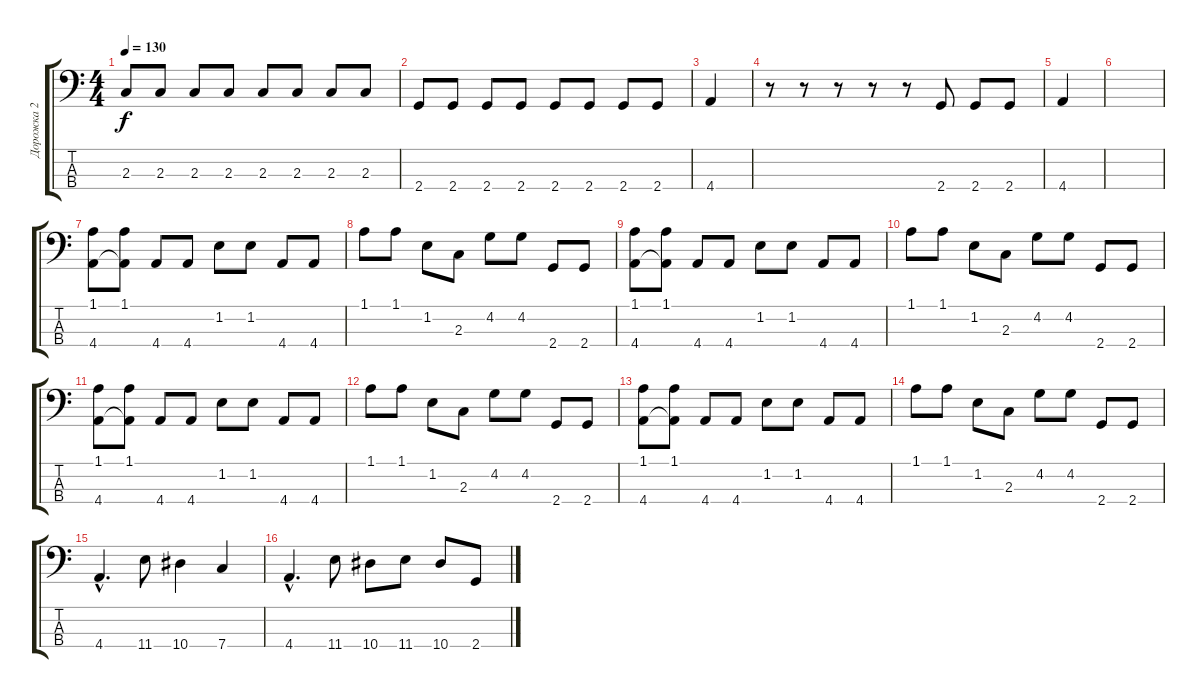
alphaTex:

\track ("Дорожка 2" "Дорожка 2") {instrument electricbassfinger}
\staff {score tabs}
\tuning (Ab2 Eb2 Bb1 F1) {hide}
\ts (4 4)
\tempo 130
\clef f4
\ks c
2.3.8{dy f} 2.3.8 2.3.8 2.3.8 2.3.8 2.3.8 2.3.8 2.3.8 |
2.4.8 2.4.8 2.4.8 2.4.8 2.4.8 2.4.8 2.4.8 2.4.8 |
4.4.4 |
r.8 r.8 r.8 r.8 r.8 2.4.8 2.4.8 2.4.8 |
4.4.4 |
|
(1.1 4.4).8 (1.1 4.4{t}).8 4.4.8 4.4.8 1.2.8 1.2.8 4.4.8 4.4.8 |
1.1.8 1.1.8 1.2.8 2.3.8 4.2.8 4.2.8 2.4.8 2.4.8 |
(1.1 4.4).8 (1.1 4.4{t}).8 4.4.8 4.4.8 1.2.8 1.2.8 4.4.8 4.4.8 |
1.1.8 1.1.8 1.2.8 2.3.8 4.2.8 4.2.8 2.4.8 2.4.8 |
(1.1 4.4).8 (1.1 4.4{t}).8 4.4.8 4.4.8 1.2.8 1.2.8 4.4.8 4.4.8 |
1.1.8 1.1.8 1.2.8 2.3.8 4.2.8 4.2.8 2.4.8 2.4.8 |
(1.1 4.4).8 (1.1 4.4{t}).8 4.4.8 4.4.8 1.2.8 1.2.8 4.4.8 4.4.8 |
1.1.8 1.1.8 1.2.8 2.3.8 4.2.8 4.2.8 2.4.8 2.4.8 |
4.4{hac}.4{d} 11.4.8 10.4.4 7.4.4 |
4.4{hac}.4{d} 11.4.8 10.4.8 11.4.8 10.4.8 2.4.8
